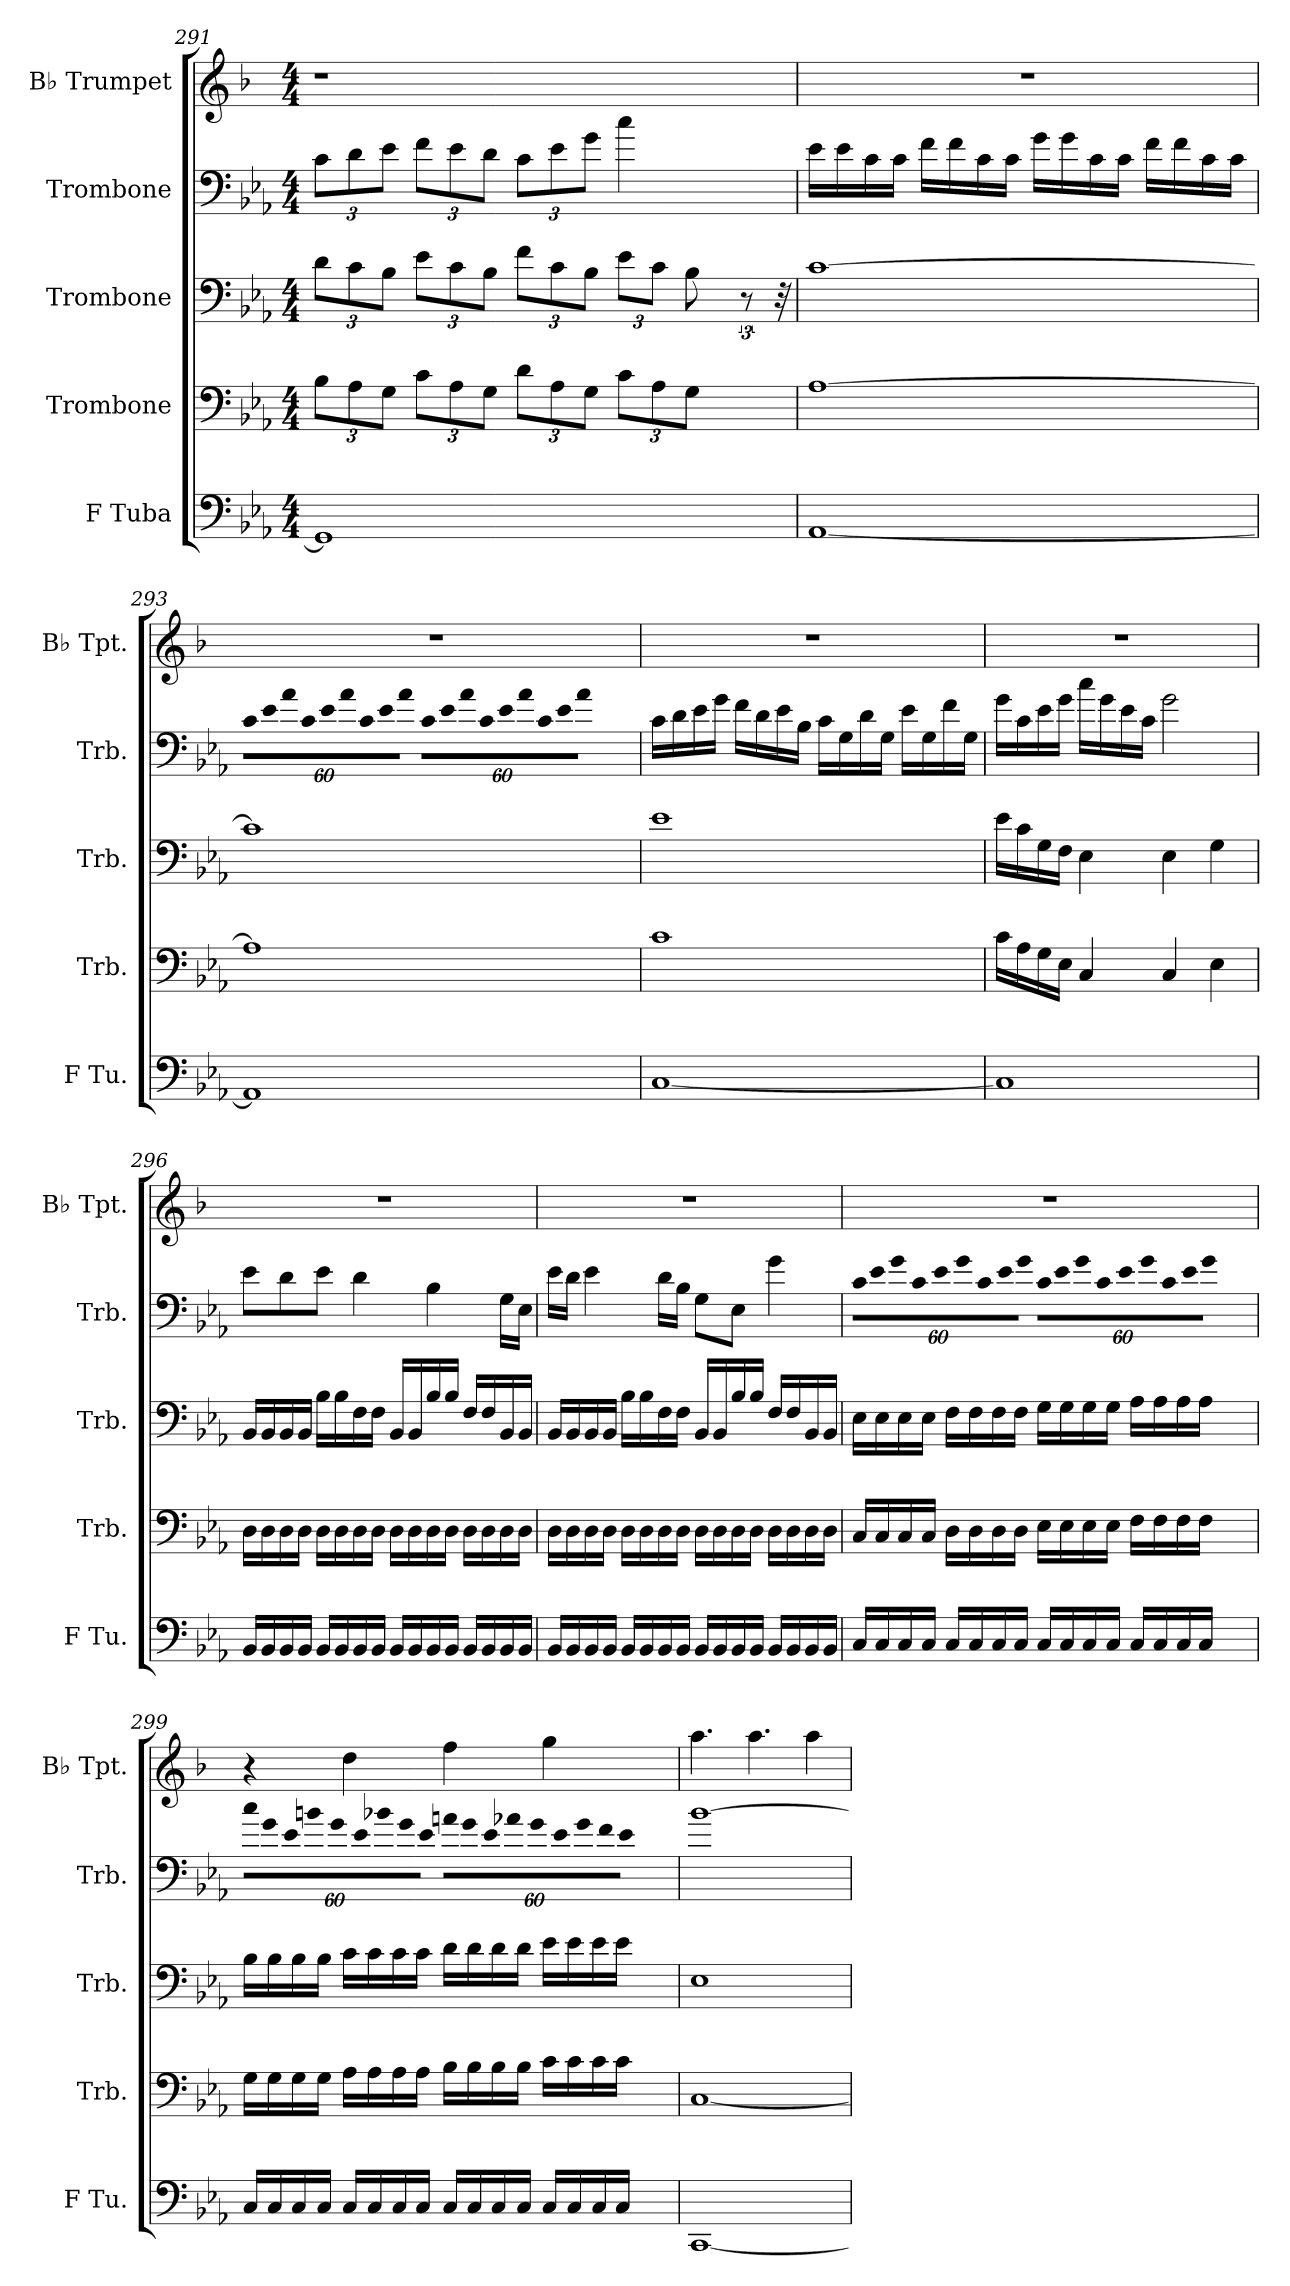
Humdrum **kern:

**kern	**kern	**kern	**kern	**kern
*part5	*part4	*part3	*part2	*part1
*staff5	*staff4	*staff3	*staff2	*staff1
*I"F Tuba	*I"Trombone	*I"Trombone	*I"Trombone	*I"B♭ Trumpet
*I'F Tu.	*I'Trb.	*I'Trb.	*I'Trb.	*I'B♭ Tpt.
!!LO:PB:g=z
*clefF4	*clefF4	*clefF4	*clefF4	*clefG2
*	*	*	*	*ITrd1c2
*k[b-e-a-]	*k[b-e-a-]	*k[b-e-a-]	*k[b-e-a-]	*k[b-e-a-]
*E-:	*E-:	*E-:	*E-:	*E-:
*M4/4	*M4/4	*M4/4	*M4/4	*M4/4
*	*Xbrackettup	*Xbrackettup	*Xbrackettup	*
=291	=291	=291	=291	=291
1GG]	12B-\L	12d\L	12c\L	1r
.	12A-\	12c\	12d\	.
.	12G\J	12B-\J	12e-\J	.
.	12c\L	12e-\L	12f\L	.
.	12A-\	12c\	12e-\	.
.	12G\J	12B-\J	12d\J	.
.	12d\L	12f\L	12c\L	.
.	12A-\	12c\	12e-\	.
.	12G\J	12B-\J	12g\J	.
*	*	*brackettup	*	*
.	12c\L	12e-\L	4cc\	.
.	12A-\	12c\J	.	.
.	12G\J	8B-\	.	.
8ryy	8ryy	.	8ryy	8ryy
.	.	12r	.	.
32ryy	32ryy	32r	32ryy	32ryy
!!LO:PB:g=z
=292	=292	=292	=292	=292
[1AA-	[1A-	[1c	16e-\LL	1r
.	.	.	16e-\	.
.	.	.	16c\	.
.	.	.	16c\JJ	.
.	.	.	16f\LL	.
.	.	.	16f\	.
.	.	.	16c\	.
.	.	.	16c\JJ	.
.	.	.	16g\LL	.
.	.	.	16g\	.
.	.	.	16c\	.
.	.	.	16c\JJ	.
.	.	.	16f\LL	.
.	.	.	16f\	.
.	.	.	16c\	.
.	.	.	16c\JJ	.
=293	=293	=293	=293	=293
!	!	!	!LO:N:vis=16	!
1AA-]	1A-]	1c]	960%53c\LL	1r
!	!	!	!LO:N:vis=16	!
.	.	.	960%53e-\	.
!	!	!	!LO:N:vis=16	!
.	.	.	960%53a-\	.
!	!	!	!LO:N:vis=16	!
.	.	.	960%53c\	.
!	!	!	!LO:N:vis=16	!
.	.	.	960%53e-\	.
!	!	!	!LO:N:vis=16	!
.	.	.	960%53a-\	.
!	!	!	!LO:N:vis=16	!
.	.	.	960%53c\	.
!	!	!	!LO:N:vis=16	!
.	.	.	960%53e-\	.
!	!	!	!LO:N:vis=16	!
.	.	.	960%53a-\JJ	.
.	.	.	320ryy	.
!	!	!	!LO:N:vis=16	!
.	.	.	960%53c\LL	.
!	!	!	!LO:N:vis=16	!
.	.	.	960%53e-\	.
!	!	!	!LO:N:vis=16	!
.	.	.	960%53a-\	.
!	!	!	!LO:N:vis=16	!
.	.	.	960%53c\	.
!	!	!	!LO:N:vis=16	!
.	.	.	960%53e-\	.
!	!	!	!LO:N:vis=16	!
.	.	.	960%53a-\	.
!	!	!	!LO:N:vis=16	!
.	.	.	960%53c\	.
!	!	!	!LO:N:vis=16	!
.	.	.	960%53e-\	.
!	!	!	!LO:N:vis=16	!
.	.	.	960%53a-\JJ	.
.	.	.	320ryy	.
!!LO:PB:g=z
=294	=294	=294	=294	=294
[1C	1c	1e-	16c\LL	1r
.	.	.	16d\	.
.	.	.	16e-\	.
.	.	.	16g\JJ	.
.	.	.	16f\LL	.
.	.	.	16d\	.
.	.	.	16e-\	.
.	.	.	16B-\JJ	.
.	.	.	16c\LL	.
.	.	.	16G\	.
.	.	.	16d\	.
.	.	.	16G\JJ	.
.	.	.	16e-\LL	.
.	.	.	16G\	.
.	.	.	16f\	.
.	.	.	16G\JJ	.
!!LO:PB:g=z
=295	=295	=295	=295	=295
1C]	16c\LL	16e-\LL	16g\LL	1r
.	16A-\	16c\	16c\	.
.	16G\	16G\	16e-\	.
.	16E-\JJ	16F\JJ	16g\JJ	.
.	4C/	4E-\	16cc\LL	.
.	.	.	16g\	.
.	.	.	16e-\	.
.	.	.	16c\JJ	.
.	4C/	4E-\	2g\	.
.	4E-\	4G\	.	.
!!LO:PB:g=z
=296	=296	=296	=296	=296
16BB-/LL	16D\LL	16BB-/LL	8e-\L	1r
16BB-/	16D\	16BB-/	.	.
16BB-/	16D\	16BB-/	8d\	.
16BB-/JJ	16D\JJ	16BB-/JJ	.	.
16BB-/LL	16D\LL	16B-\LL	8e-\J	.
16BB-/	16D\	16B-\	.	.
16BB-/	16D\	16F\	4d\	.
16BB-/JJ	16D\JJ	16F\JJ	.	.
16BB-/LL	16D\LL	16BB-/LL	.	.
16BB-/	16D\	16BB-/	.	.
16BB-/	16D\	16B-/	4B-\	.
16BB-/JJ	16D\JJ	16B-/JJ	.	.
16BB-/LL	16D\LL	16F/LL	.	.
16BB-/	16D\	16F/	.	.
16BB-/	16D\	16BB-/	16G\LL	.
16BB-/JJ	16D\JJ	16BB-/JJ	16E-\JJ	.
=297	=297	=297	=297	=297
16BB-/LL	16D\LL	16BB-/LL	16e-\LL	1r
16BB-/	16D\	16BB-/	16d\JJ	.
16BB-/	16D\	16BB-/	4e-\	.
16BB-/JJ	16D\JJ	16BB-/JJ	.	.
16BB-/LL	16D\LL	16B-\LL	.	.
16BB-/	16D\	16B-\	.	.
16BB-/	16D\	16F\	16d\LL	.
16BB-/JJ	16D\JJ	16F\JJ	16B-\JJ	.
16BB-/LL	16D\LL	16BB-/LL	8G\L	.
16BB-/	16D\	16BB-/	.	.
16BB-/	16D\	16B-/	8E-\J	.
16BB-/JJ	16D\JJ	16B-/JJ	.	.
16BB-/LL	16D\LL	16F/LL	4g\	.
16BB-/	16D\	16F/	.	.
16BB-/	16D\	16BB-/	.	.
16BB-/JJ	16D\JJ	16BB-/JJ	.	.
!!LO:PB:g=z
=298	=298	=298	=298	=298
!	!	!	!LO:N:vis=16	!
16C/LL	16C/LL	16E-\LL	960%53c\LL	1r
!	!	!	!LO:N:vis=16	!
.	.	.	960%53e-\	.
16C/	16C/	16E-\	.	.
!	!	!	!LO:N:vis=16	!
.	.	.	960%53g\	.
16C/	16C/	16E-\	.	.
!	!	!	!LO:N:vis=16	!
.	.	.	960%53c\	.
16C/JJ	16C/JJ	16E-\JJ	.	.
!	!	!	!LO:N:vis=16	!
.	.	.	960%53e-\	.
16C/LL	16D\LL	16F\LL	.	.
!	!	!	!LO:N:vis=16	!
.	.	.	960%53g\	.
16C/	16D\	16F\	.	.
!	!	!	!LO:N:vis=16	!
.	.	.	960%53c\	.
16C/	16D\	16F\	.	.
!	!	!	!LO:N:vis=16	!
.	.	.	960%53e-\	.
16C/JJ	16D\JJ	16F\JJ	.	.
!	!	!	!LO:N:vis=16	!
.	.	.	960%53g\JJ	.
.	.	.	320ryy	.
!	!	!	!LO:N:vis=16	!
16C/LL	16E-\LL	16G\LL	960%53c\LL	.
!	!	!	!LO:N:vis=16	!
.	.	.	960%53e-\	.
16C/	16E-\	16G\	.	.
!	!	!	!LO:N:vis=16	!
.	.	.	960%53g\	.
16C/	16E-\	16G\	.	.
!	!	!	!LO:N:vis=16	!
.	.	.	960%53c\	.
16C/JJ	16E-\JJ	16G\JJ	.	.
!	!	!	!LO:N:vis=16	!
.	.	.	960%53e-\	.
16C/LL	16F\LL	16A-\LL	.	.
!	!	!	!LO:N:vis=16	!
.	.	.	960%53g\	.
16C/	16F\	16A-\	.	.
!	!	!	!LO:N:vis=16	!
.	.	.	960%53c\	.
16C/	16F\	16A-\	.	.
!	!	!	!LO:N:vis=16	!
.	.	.	960%53e-\	.
16C/JJ	16F\JJ	16A-\JJ	.	.
!	!	!	!LO:N:vis=16	!
.	.	.	960%53g\JJ	.
.	.	.	320ryy	.
!!LO:PB:g=z
=299	=299	=299	=299	=299
!	!	!	!LO:N:vis=16	!
16C/LL	16G\LL	16B-\LL	960%53cc\LL	4r
!	!	!	!LO:N:vis=16	!
.	.	.	960%53g\	.
16C/	16G\	16B-\	.	.
!	!	!	!LO:N:vis=16	!
.	.	.	960%53e-\	.
16C/	16G\	16B-\	.	.
!	!	!	!LO:N:vis=16	!
.	.	.	960%53bn\	.
16C/JJ	16G\JJ	16B-\JJ	.	.
!	!	!	!LO:N:vis=16	!
.	.	.	960%53g\	.
16C/LL	16A-\LL	16c\LL	.	4cc\
!	!	!	!LO:N:vis=16	!
.	.	.	960%53e-\	.
16C/	16A-\	16c\	.	.
!	!	!	!LO:N:vis=16	!
.	.	.	960%53b-X\	.
16C/	16A-\	16c\	.	.
!	!	!	!LO:N:vis=16	!
.	.	.	960%53g\	.
16C/JJ	16A-\JJ	16c\JJ	.	.
!	!	!	!LO:N:vis=16	!
.	.	.	960%53e-\JJ	.
.	.	.	320ryy	.
!	!	!	!LO:N:vis=16	!
16C/LL	16B-\LL	16d\LL	960%53an\LL	4ee-\
!	!	!	!LO:N:vis=16	!
.	.	.	960%53g\	.
16C/	16B-\	16d\	.	.
!	!	!	!LO:N:vis=16	!
.	.	.	960%53e-\	.
16C/	16B-\	16d\	.	.
!	!	!	!LO:N:vis=16	!
.	.	.	960%53a-X\	.
16C/JJ	16B-\JJ	16d\JJ	.	.
!	!	!	!LO:N:vis=16	!
.	.	.	960%53g\	.
16C/LL	16c\LL	16e-\LL	.	4ff\
!	!	!	!LO:N:vis=16	!
.	.	.	960%53e-\	.
16C/	16c\	16e-\	.	.
!	!	!	!LO:N:vis=16	!
.	.	.	960%53g\	.
16C/	16c\	16e-\	.	.
!	!	!	!LO:N:vis=16	!
.	.	.	960%53f\	.
16C/JJ	16c\JJ	16e-\JJ	.	.
!	!	!	!LO:N:vis=16	!
.	.	.	960%53e-\JJ	.
.	.	.	320ryy	.
!!LO:PB:g=z
=300	=300	=300	=300	=300
[1CC	[1C	1E-	[1b-	4.gg\
.	.	.	.	4.gg\
.	.	.	.	4gg\
=	=	=	=	=
*-	*-	*-	*-	*-
